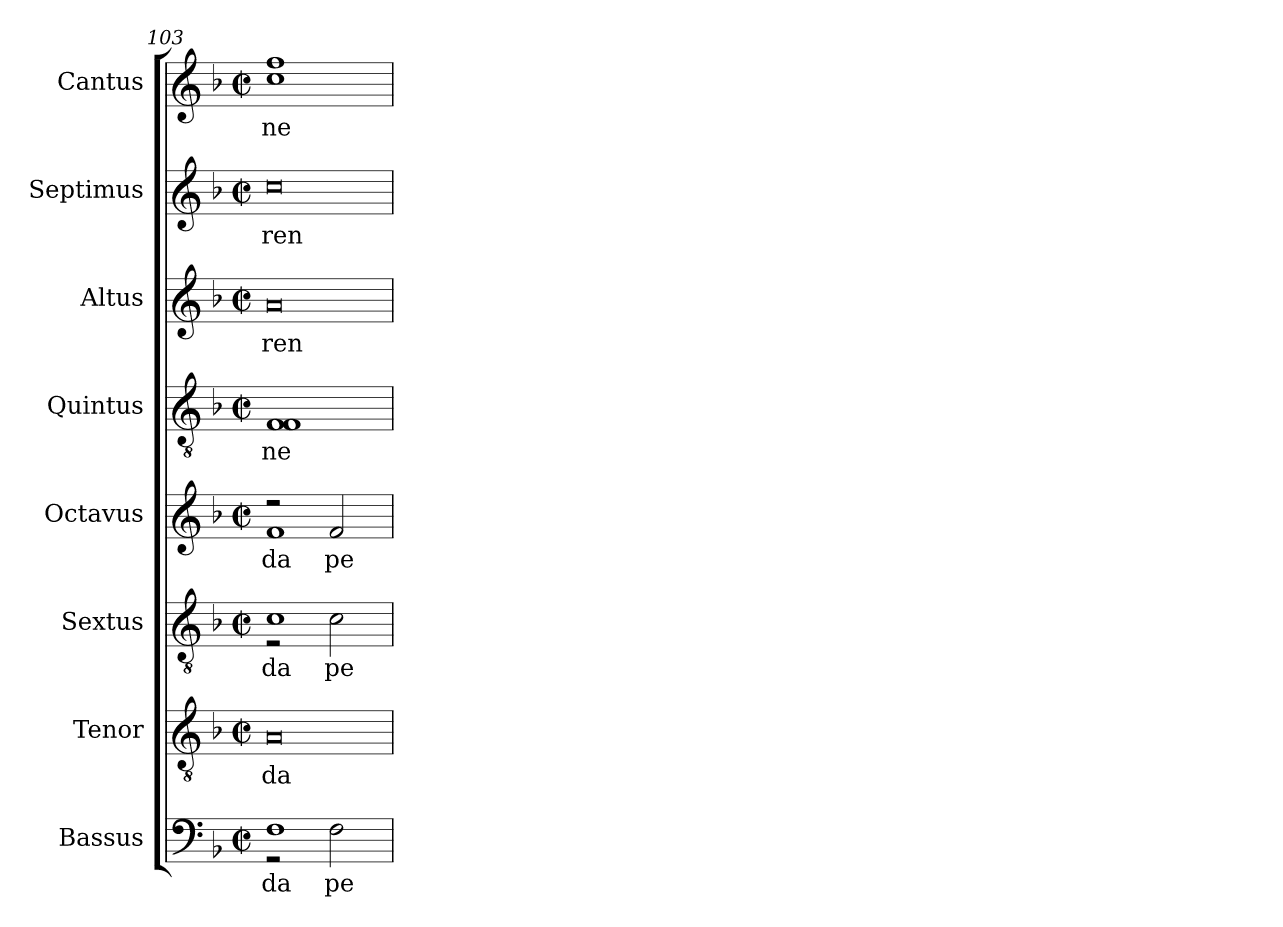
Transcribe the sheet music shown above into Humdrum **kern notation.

**kern	**text	**kern	**text	**kern	**text	**kern	**text	**kern	**text	**kern	**text	**kern	**text	**kern	**text
*part8	*part8	*part7	*part7	*part6	*part6	*part5	*part5	*part4	*part4	*part3	*part3	*part2	*part2	*part1	*part1
*staff8	*staff8	*staff7	*staff7	*staff6	*staff6	*staff5	*staff5	*staff4	*staff4	*staff3	*staff3	*staff2	*staff2	*staff1	*staff1
*I"Bassus	*	*I"Tenor	*	*I"Sextus	*	*I"Octavus	*	*I"Quintus	*	*I"Altus	*	*I"Septimus	*	*I"Cantus	*
*clefF4	*	*clefGv2	*	*clefGv2	*	*clefG2	*	*clefGv2	*	*clefG2	*	*clefG2	*	*clefG2	*
*k[b-]	*	*k[b-]	*	*k[b-]	*	*k[b-]	*	*k[b-]	*	*k[b-]	*	*k[b-]	*	*k[b-]	*
*F:	*	*F:	*	*F:	*	*F:	*	*F:	*	*F:	*	*F:	*	*F:	*
*M2/2	*	*M2/2	*	*M2/2	*	*M2/2	*	*M2/2	*	*M2/2	*	*M2/2	*	*M2/2	*
*met(c|)	*	*met(c|)	*	*met(c|)	*	*met(c|)	*	*met(c|)	*	*met(c|)	*	*met(c|)	*	*met(c|)	*
=103	=103	=103	=103	=103	=103	=103	=103	=103	=103	=103	=103	=103	=103	=103	=103
!	!LO:LY:b:cj	!LO:N:vis=0	!LO:LY:b:cj	!	!LO:LY:b:cj	!	!LO:LY:b:cj	!	!LO:LY:b:cj	!LO:N:vis=0	!LO:LY:b:cj	!LO:N:vis=0	!LO:LY:b:cj	!	!LO:LY:b:cj
*^	*	*	*	*^	*	*^	*	*	*	*	*	*	*	*	*
1F	2r	da	1A	da	1c	2r	da	2r	1f	da	1F 1F	ne	1a	ren	1cc	ren	1ff 1cc	ne
!	!	!LO:LY:b:cj	!	!	!	!	!LO:LY:b:cj	!	!	!LO:LY:b:cj	!	!	!	!	!	!	!	!
.	2F\	pe-	.	.	.	2c\	pe-	2f/	.	pe-	.	.	.	.	.	.	.	.
*	*	*	*	*	*v	*v	*	*	*	*	*	*	*	*	*	*	*	*
*v	*v	*	*	*	*	*	*v	*v	*	*	*	*	*	*	*	*	*
=	=	=	=	=	=	=	=	=	=	=	=	=	=	=	=
*-	*-	*-	*-	*-	*-	*-	*-	*-	*-	*-	*-	*-	*-	*-	*-
